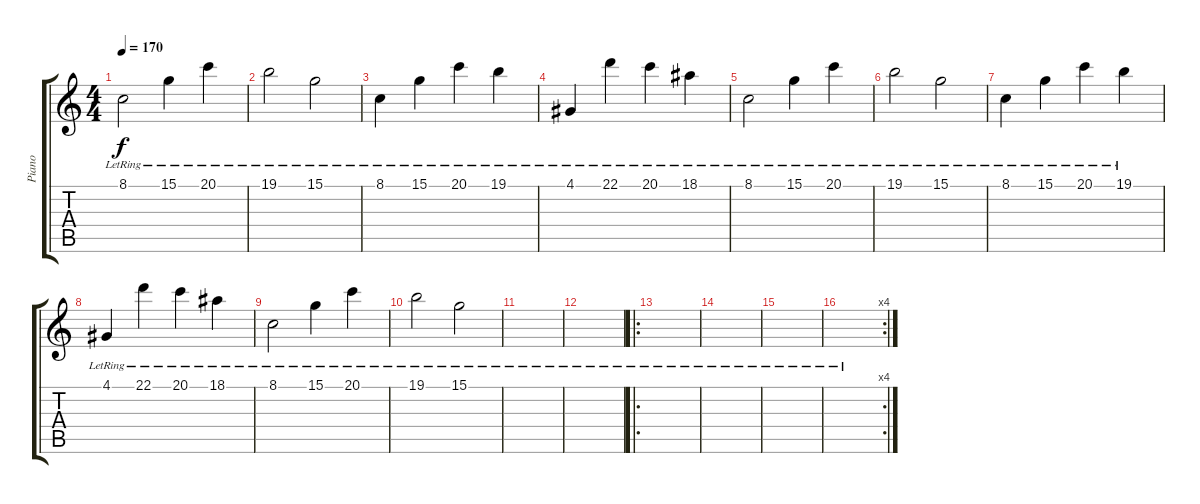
\track ("Piano" "Piano") {instrument acousticgrandpiano}
\staff {score tabs}
\tuning (E4 B3 G3 D3 A2 E2) {hide}
\ts (4 4)
\tempo 170
\clef g2
\ks c
8.1{lr}.2{dy f} 15.1{lr}.4 20.1{lr}.4 |
19.1{lr}.2 15.1{lr}.2 |
8.1{lr}.4 15.1{lr}.4 20.1{lr}.4 19.1{lr}.4 |
4.1{lr}.4 22.1{lr}.4 20.1{lr}.4 18.1{lr}.4 |
8.1{lr}.2 15.1{lr}.4 20.1{lr}.4 |
19.1{lr}.2 15.1{lr}.2 |
8.1{lr}.4 15.1{lr}.4 20.1{lr}.4 19.1{lr}.4 |
4.1{lr}.4 22.1{lr}.4 20.1{lr}.4 18.1{lr}.4 |
8.1{lr}.2 15.1{lr}.4 20.1{lr}.4 |
19.1{lr}.2 15.1{lr}.2 |
|
|
\ro
|
|
|
\rc 4
